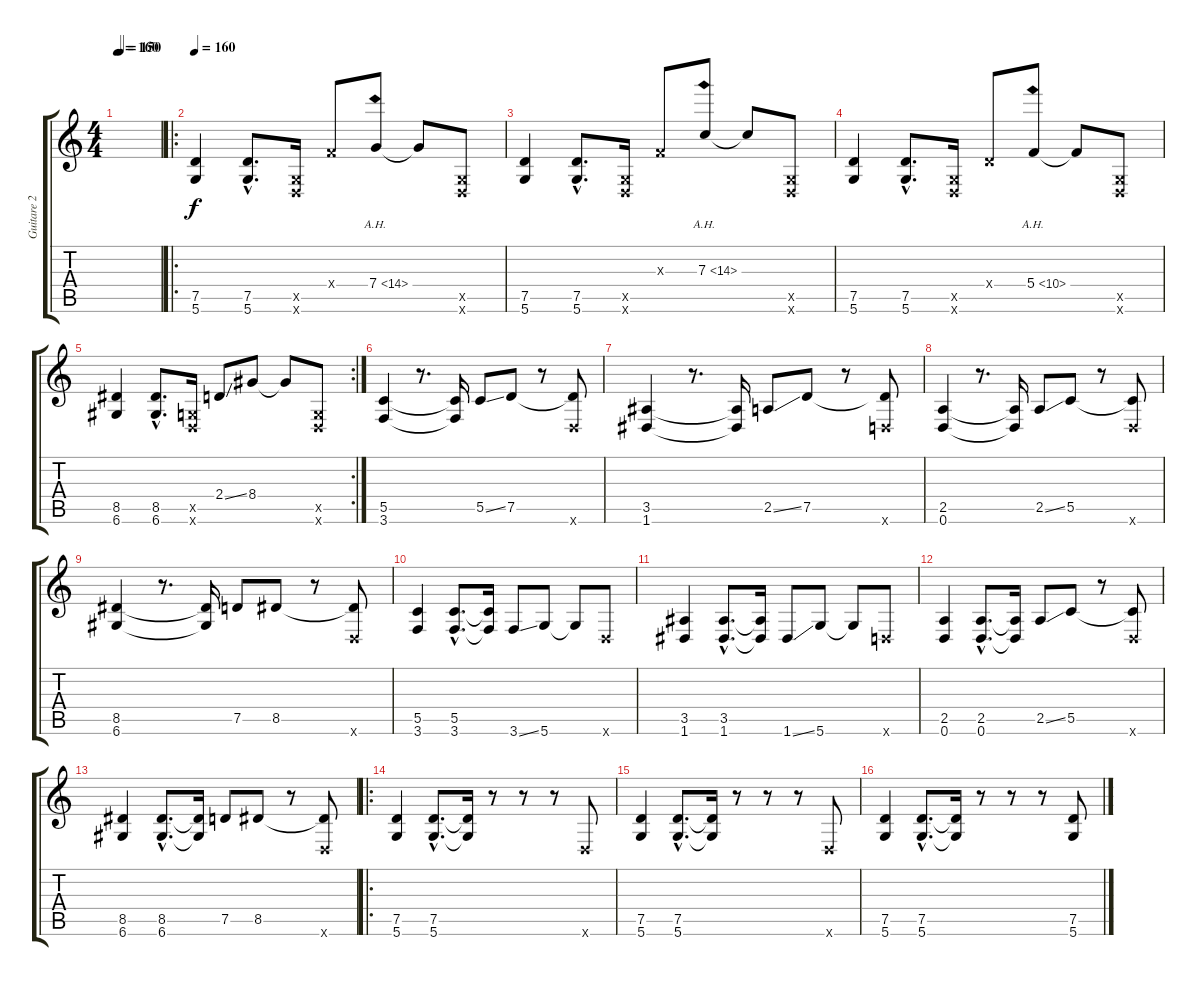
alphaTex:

\track ("Guitare 2" "Guitare 2") {instrument distortionguitar}
\staff {score tabs}
\tuning (D4 A3 F3 C3 G2 D2) {hide}
\ts (4 4)
\tempo 160
\tempo 125
\tempo (150 0.0625)
\tempo 160
\clef g2
\ks c
|
\ro
\tempo 160
(7.5 5.6).4 (7.5{hac} 5.6{hac}).8{d} (0.5{x} 0.6{x}).16 5.4{x}.8 7.4{ah 7}.8 7.4{t}.8 (0.5{x} 0.6{x}).8 |
(7.5 5.6).4 (7.5{hac} 5.6{hac}).8{d} (0.5{x} 0.6{x}).16 0.3{x}.8 7.3{ah 7}.8 7.3{t}.8 (0.5{x} 0.6{x}).8 |
(7.5 5.6).4 (7.5{hac} 5.6{hac}).8{d} (0.5{x} 0.6{x}).16 2.4{x}.8 5.4{ah 5}.8 5.4{t}.8 (0.5{x} 0.6{x}).8 |
\rc 2
(8.5 6.6).4 (8.5{hac} 6.6{hac}).8{d} (0.5{x} 0.6{x}).16 2.4{ss}.8 8.4.8 8.4{t}.8 (0.5{x} 0.6{x}).8 |
(5.5 3.6).4 r.8{d} (5.5{t} 3.6{t}).16 5.5{ss}.8 7.5.8 r.8 (7.5{t} 0.6{x}).8 |
(3.5 1.6).4 r.8{d} (3.5{t} 1.6{t}).16 2.5{ss}.8 7.5.8 r.8 (7.5{t} 0.6{x}).8 |
(2.5 0.6).4 r.8{d} (2.5{t} 0.6{t}).16 2.5{ss}.8 5.5.8 r.8 (5.5{t} 0.6{x}).8 |
(8.5 6.6).4 r.8{d} (8.5{t} 6.6{t}).16 7.5.8 8.5.8 r.8 (8.5{t} 0.6{x}).8 |
(5.5 3.6).4 (5.5{hac} 3.6{hac}).8{d} (5.5{t} 3.6{t}).16 3.6{ss}.8 5.6.8 5.6{t}.8 0.6{x}.8 |
(3.5 1.6).4 (3.5{hac} 1.6{hac}).8{d} (3.5{t} 1.6{t}).16 1.6{ss}.8 5.6.8 5.6{t}.8 0.6{x}.8 |
(2.5 0.6).4 (2.5{hac} 0.6{hac}).8{d} (2.5{t} 0.6{t}).16 2.5{ss}.8 5.5.8 r.8 (5.5{t} 0.6{x}).8 |
(8.5 6.6).4 (8.5{hac} 6.6{hac}).8{d} (8.5{t} 6.6{t}).16 7.5.8 8.5.8 r.8 (8.5{t} 0.6{x}).8 |
\ro
(7.5 5.6).4 (7.5{hac} 5.6{hac}).8{d} (7.5{t} 5.6{t}).16 r.8 r.8 r.8 0.6{x}.8 |
(7.5 5.6).4 (7.5{hac} 5.6{hac}).8{d} (7.5{t} 5.6{t}).16 r.8 r.8 r.8 0.6{x}.8 |
(7.5 5.6).4 (7.5{hac} 5.6{hac}).8{d} (7.5{t} 5.6{t}).16 r.8 r.8 r.8 (7.5 5.6).8
